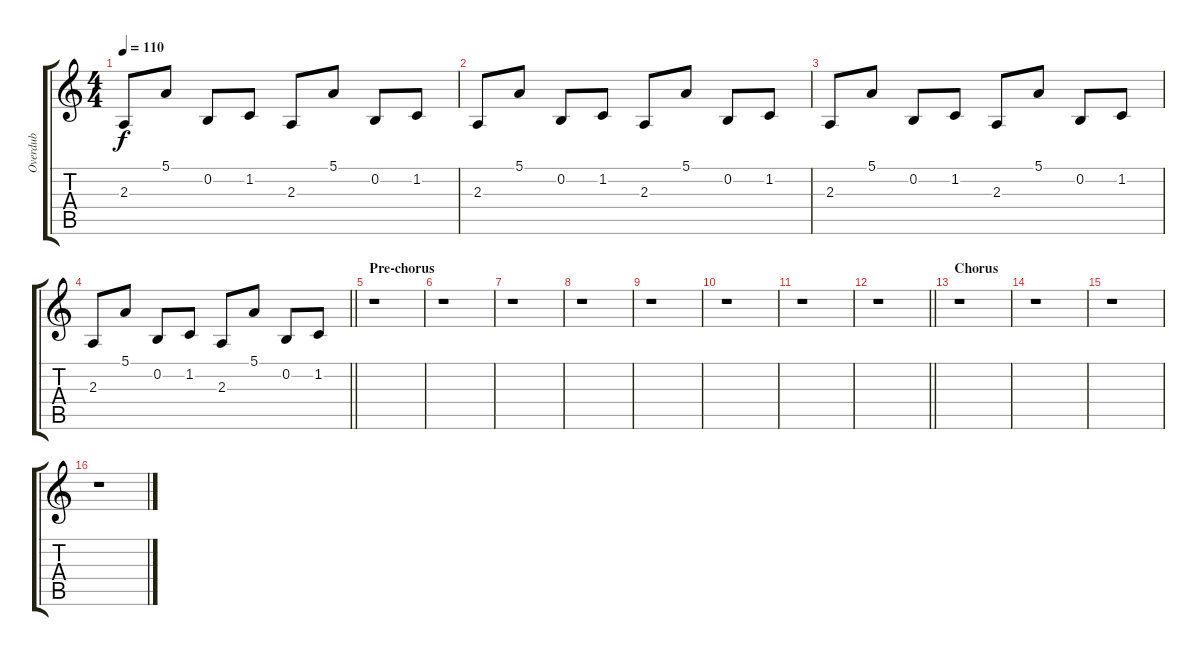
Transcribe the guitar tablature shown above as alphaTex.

\track ("Overdub" "Overdub") {instrument vibraphone}
\staff {score tabs}
\tuning (E4 B3 G3 D3 A2 E2) {hide}
\ts (4 4)
\tempo 110
\clef g2
\ks aminor
2.3.8{dy f} 5.1.8 0.2.8 1.2.8 2.3.8 5.1.8 0.2.8 1.2.8 |
2.3.8 5.1.8 0.2.8 1.2.8 2.3.8 5.1.8 0.2.8 1.2.8 |
2.3.8 5.1.8 0.2.8 1.2.8 2.3.8 5.1.8 0.2.8 1.2.8 |
\barLineRight lightlight
2.3.8 5.1.8 0.2.8 1.2.8 2.3.8 5.1.8 0.2.8 1.2.8 |
\section ("" "Pre-chorus")
r.1 |
r.1 |
r.1 |
r.1 |
r.1 |
r.1 |
r.1 |
\barLineRight lightlight
r.1 |
\section ("" "Chorus")
r.1 |
r.1 |
r.1 |
r.1
